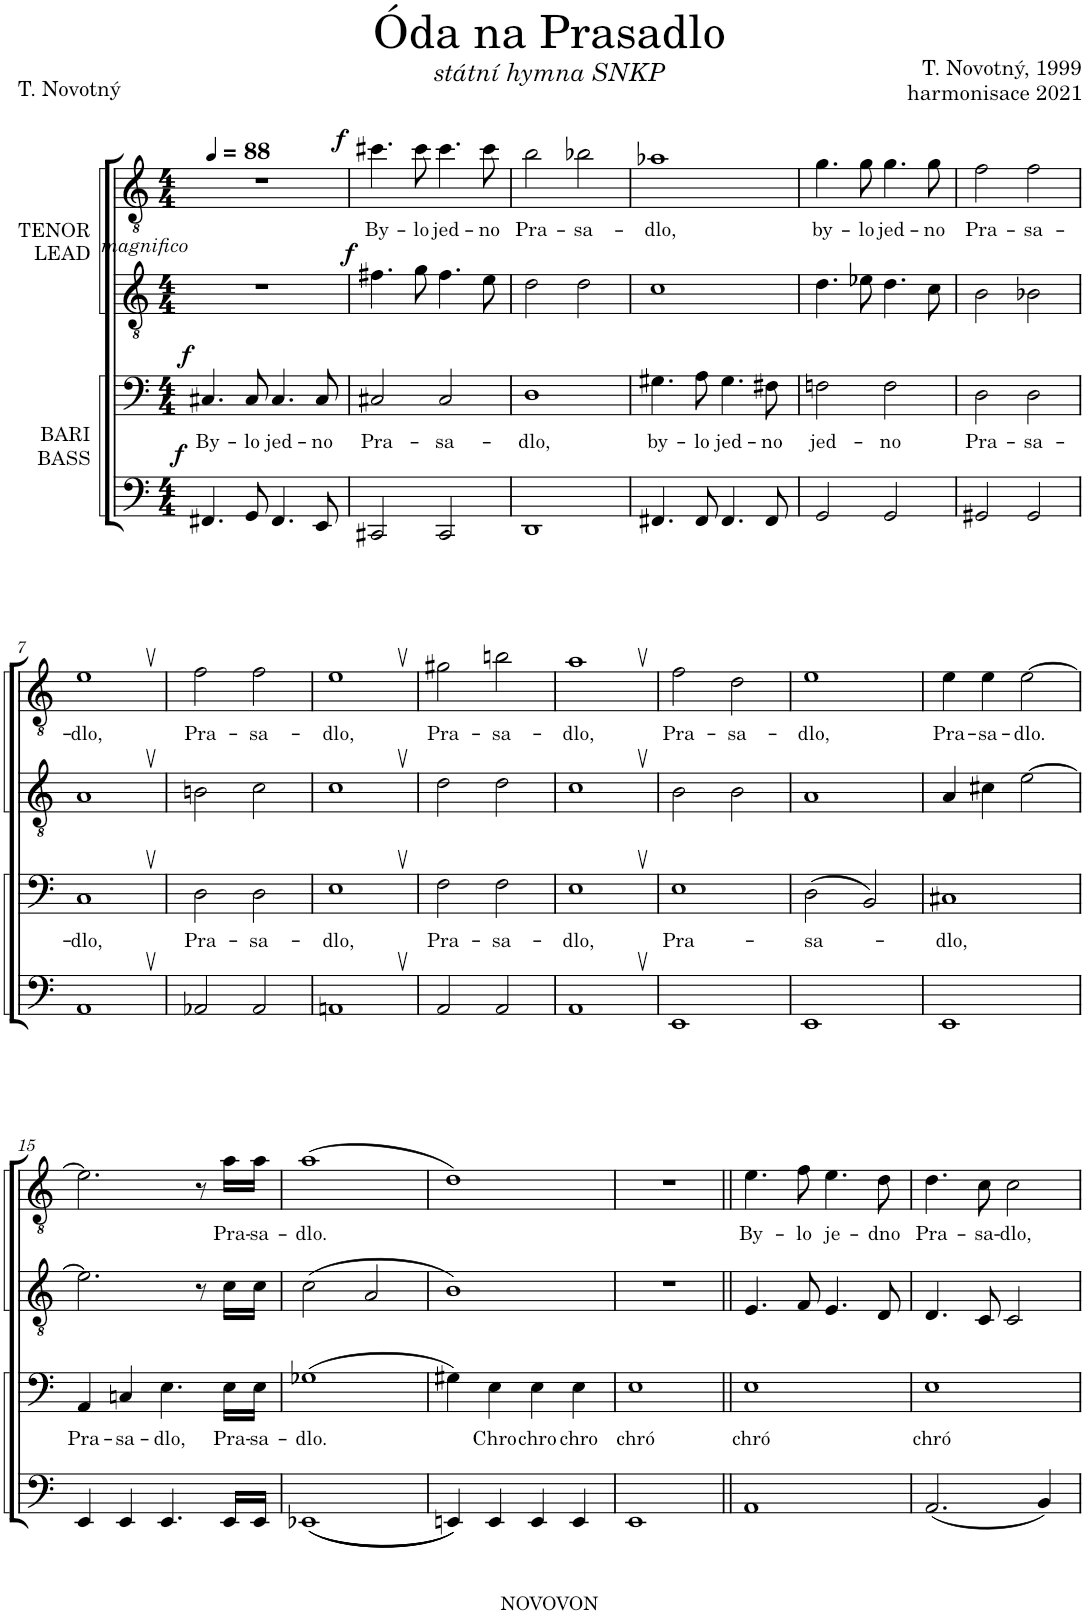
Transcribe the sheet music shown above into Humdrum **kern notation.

**kern	**dynam	**kern	**text	**dynam	**kern	**dynam	**kern	**text	**dynam
*part4	*part4	*part3	*part3	*part3	*part2	*part2	*part1	*part1	*part1
*staff4	*staff4	*staff3	*staff3	*staff3	*staff2	*staff2	*staff1	*staff1	*staff1
*I"BARI BASS	*	*I"BARI BASS	*	*	*I"TENOR LEAD	*	*I"TENOR LEAD	*	*
*clefF4	*	*clefF4	*	*	*clefGv2	*	*clefGv2	*	*
*k[]	*	*k[]	*	*	*k[]	*	*k[]	*	*
*M4/4	*	*M4/4	*	*	*M4/4	*	*M4/4	*	*
*MM88	*	*MM88	*	*	*MM88	*	*MM88	*	*
=1	=1	=1	=1	=1	=1	=1	=1	=1	=1
!	!	!	!	!	!	!	!LO:TX:b:i:t=magnifico	!	!
!	!LO:DY:a	!	!LO:LY:b	!LO:DY:a	!	!	!	!	!LO:DY:a
4.FF#X/	f	4.C#X/	By-	f	1r	.	1r	.	f
!	!	!	!LO:LY:b	!	!	!	!	!	!
8GG/	.	8C#/	-lo	.	.	.	.	.	.
!	!	!	!LO:LY:b	!	!	!	!	!	!
4.FF#/	.	4.C#/	jed-	.	.	.	.	.	.
!	!	!	!LO:LY:b	!	!	!	!	!	!
8EE/	.	8C#/	-no	.	.	.	.	.	.
=2	=2	=2	=2	=2	=2	=2	=2	=2	=2
!	!	!	!LO:LY:b	!	!	!LO:DY:a	!	!LO:LY:b	!
2CC#X/	.	2C#X/	Pra-	.	4.f#X\	f	4.cc#X\	By-	.
!	!	!	!	!	!	!	!	!LO:LY:b	!
.	.	.	.	.	8g\	.	8cc#\	-lo	.
!	!	!	!LO:LY:b	!	!	!	!	!LO:LY:b	!
2CC#/	.	2C#/	-sa-	.	4.f#\	.	4.cc#\	jed-	.
!	!	!	!	!	!	!	!	!LO:LY:b	!
.	.	.	.	.	8e\	.	8cc#\	-no	.
=3	=3	=3	=3	=3	=3	=3	=3	=3	=3
!	!	!	!LO:LY:b	!	!	!	!	!LO:LY:b	!
1DD	.	1D	-dlo,	.	2d\	.	2b\	Pra-	.
!	!	!	!	!	!	!	!	!LO:LY:b	!
.	.	.	.	.	2d\	.	2b-X\	-sa-	.
=4	=4	=4	=4	=4	=4	=4	=4	=4	=4
!	!	!	!LO:LY:b	!	!	!	!	!LO:LY:b	!
4.FF#X/	.	4.G#X\	by-	.	1c	.	1a-X	-dlo,	.
!	!	!	!LO:LY:b	!	!	!	!	!	!
8FF#/	.	8A\	-lo	.	.	.	.	.	.
!	!	!	!LO:LY:b	!	!	!	!	!	!
4.FF#/	.	4.G#\	jed-	.	.	.	.	.	.
!	!	!	!LO:LY:b	!	!	!	!	!	!
8FF#/	.	8F#X\	-no	.	.	.	.	.	.
=5	=5	=5	=5	=5	=5	=5	=5	=5	=5
!	!	!	!LO:LY:b	!	!	!	!	!LO:LY:b	!
2GG/	.	2Fn\	jed-	.	4.d\	.	4.g\	by-	.
!	!	!	!	!	!	!	!	!LO:LY:b	!
.	.	.	.	.	8e-X\	.	8g\	-lo	.
!	!	!	!LO:LY:b	!	!	!	!	!LO:LY:b	!
2GG/	.	2F\	-no	.	4.d\	.	4.g\	jed-	.
!	!	!	!	!	!	!	!	!LO:LY:b	!
.	.	.	.	.	8c\	.	8g\	-no	.
=6	=6	=6	=6	=6	=6	=6	=6	=6	=6
!	!	!	!LO:LY:b	!	!	!	!	!LO:LY:b	!
2GG#X/	.	2D\	Pra-	.	2B\	.	2f\	Pra-	.
!	!	!	!LO:LY:b	!	!	!	!	!LO:LY:b	!
2GG#/	.	2D\	-sa-	.	2B-X\	.	2f\	-sa-	.
!!LO:LB:g=z
=7	=7	=7	=7	=7	=7	=7	=7	=7	=7
!	!	!	!LO:LY:b	!	!	!	!	!LO:LY:b	!
1AA,	.	1C,	-dlo,	.	1A,	.	1e,	-dlo,	.
=8	=8	=8	=8	=8	=8	=8	=8	=8	=8
!	!	!	!LO:LY:b	!	!	!	!	!LO:LY:b	!
2AA-X/	.	2D\	Pra-	.	2Bn\	.	2f\	Pra-	.
!	!	!	!LO:LY:b	!	!	!	!	!LO:LY:b	!
2AA-/	.	2D\	-sa-	.	2c\	.	2f\	-sa-	.
=9	=9	=9	=9	=9	=9	=9	=9	=9	=9
!	!	!	!LO:LY:b	!	!	!	!	!LO:LY:b	!
1AAn,	.	1E,	-dlo,	.	1c,	.	1e,	-dlo,	.
=10	=10	=10	=10	=10	=10	=10	=10	=10	=10
!	!	!	!LO:LY:b	!	!	!	!	!LO:LY:b	!
2AA/	.	2F\	Pra-	.	2d\	.	2g#X\	Pra-	.
!	!	!	!LO:LY:b	!	!	!	!	!LO:LY:b	!
2AA/	.	2F\	-sa-	.	2d\	.	2bn\	-sa-	.
=11	=11	=11	=11	=11	=11	=11	=11	=11	=11
!	!	!	!LO:LY:b	!	!	!	!	!LO:LY:b	!
1AA,	.	1E,	-dlo,	.	1c,	.	1a,	-dlo,	.
=12	=12	=12	=12	=12	=12	=12	=12	=12	=12
!	!	!	!LO:LY:b	!	!	!	!	!LO:LY:b	!
1EE	.	1E	Pra-	.	2B\	.	2f\	Pra-	.
!	!	!	!	!	!	!	!	!LO:LY:b	!
.	.	.	.	.	2B\	.	2d\	-sa-	.
=13	=13	=13	=13	=13	=13	=13	=13	=13	=13
!	!	!	!LO:LY:b	!	!	!	!	!LO:LY:b	!
1EE	.	(2D\	-sa-	.	1A	.	1e	-dlo,	.
.	.	2BB/)	.	.	.	.	.	.	.
=14	=14	=14	=14	=14	=14	=14	=14	=14	=14
!	!	!	!LO:LY:b	!	!	!	!	!LO:LY:b	!
1EE	.	1C#X	-dlo,	.	4A/	.	4e\	Pra-	.
!	!	!	!	!	!	!	!	!LO:LY:b	!
.	.	.	.	.	4c#X\	.	4e\	-sa-	.
!	!	!	!	!	!	!	!	!LO:LY:b	!
.	.	.	.	.	[2e\	.	[2e\	-dlo.	.
!!LO:LB:g=z
=15	=15	=15	=15	=15	=15	=15	=15	=15	=15
!	!	!	!LO:LY:b	!	!	!	!	!	!
4EE/	.	4AA/	Pra-	.	2.e\]	.	2.e\]	.	.
!	!	!	!LO:LY:b	!	!	!	!	!	!
4EE/	.	4Cn/	-sa-	.	.	.	.	.	.
!	!	!	!LO:LY:b	!	!	!	!	!	!
4.EE/	.	4.E\	-dlo,	.	.	.	.	.	.
.	.	.	.	.	8r	.	8r	.	.
!	!	!	!LO:LY:b	!	!	!	!	!LO:LY:b	!
16EE/LL	.	16E\LL	Pra-	.	16c\LL	.	16a\LL	Pra-	.
!	!	!	!LO:LY:b	!	!	!	!	!LO:LY:b	!
16EE/JJ	.	16E\JJ	-sa-	.	16c\JJ	.	16a\JJ	-sa-	.
=16	=16	=16	=16	=16	=16	=16	=16	=16	=16
!	!	!	!LO:LY:b	!	!	!	!	!LO:LY:b	!
1EE-X	.	(1G-X	-dlo.	.	2c\	.	(1a	-dlo.	.
.	.	.	.	.	2A/	.	.	.	.
=17	=17	=17	=17	=17	=17	=17	=17	=17	=17
4EEn/	.	4G#X\)	.	.	1B	.	1d)	.	.
!	!	!	!LO:LY:b	!	!	!	!	!	!
4EE/	.	4E\	Chro	.	.	.	.	.	.
!	!	!	!LO:LY:b	!	!	!	!	!	!
4EE/	.	4E\	chro	.	.	.	.	.	.
!	!	!	!LO:LY:b	!	!	!	!	!	!
4EE/	.	4E\	chro	.	.	.	.	.	.
=18	=18	=18	=18	=18	=18	=18	=18	=18	=18
!	!	!	!LO:LY:b	!	!	!	!	!	!
1EE	.	1E	chró	.	1r	.	1r	.	.
=19||	=19||	=19||	=19||	=19||	=19||	=19||	=19||	=19||	=19||
!	!	!	!LO:LY:b	!	!	!	!	!LO:LY:b	!
1AA	.	1E	chró	.	4.E/	.	4.e\	By-	.
!	!	!	!	!	!	!	!	!LO:LY:b	!
.	.	.	.	.	8F/	.	8f\	-lo	.
!	!	!	!	!	!	!	!	!LO:LY:b	!
.	.	.	.	.	4.E/	.	4.e\	je-	.
!	!	!	!	!	!	!	!	!LO:LY:b	!
.	.	.	.	.	8D/	.	8d\	-dno	.
=20	=20	=20	=20	=20	=20	=20	=20	=20	=20
!	!	!	!LO:LY:b	!	!	!	!	!LO:LY:b	!
2.AA/	.	1E	chró	.	4.D/	.	4.d\	Pra-	.
!	!	!	!	!	!	!	!	!LO:LY:b	!
.	.	.	.	.	8C/	.	8c\	-sa-	.
!	!	!	!	!	!	!	!	!LO:LY:b	!
.	.	.	.	.	2C/	.	2c\	-dlo,	.
4BB/	.	.	.	.	.	.	.	.	.
=	=	=	=	=	=	=	=	=	=
*-	*-	*-	*-	*-	*-	*-	*-	*-	*-
